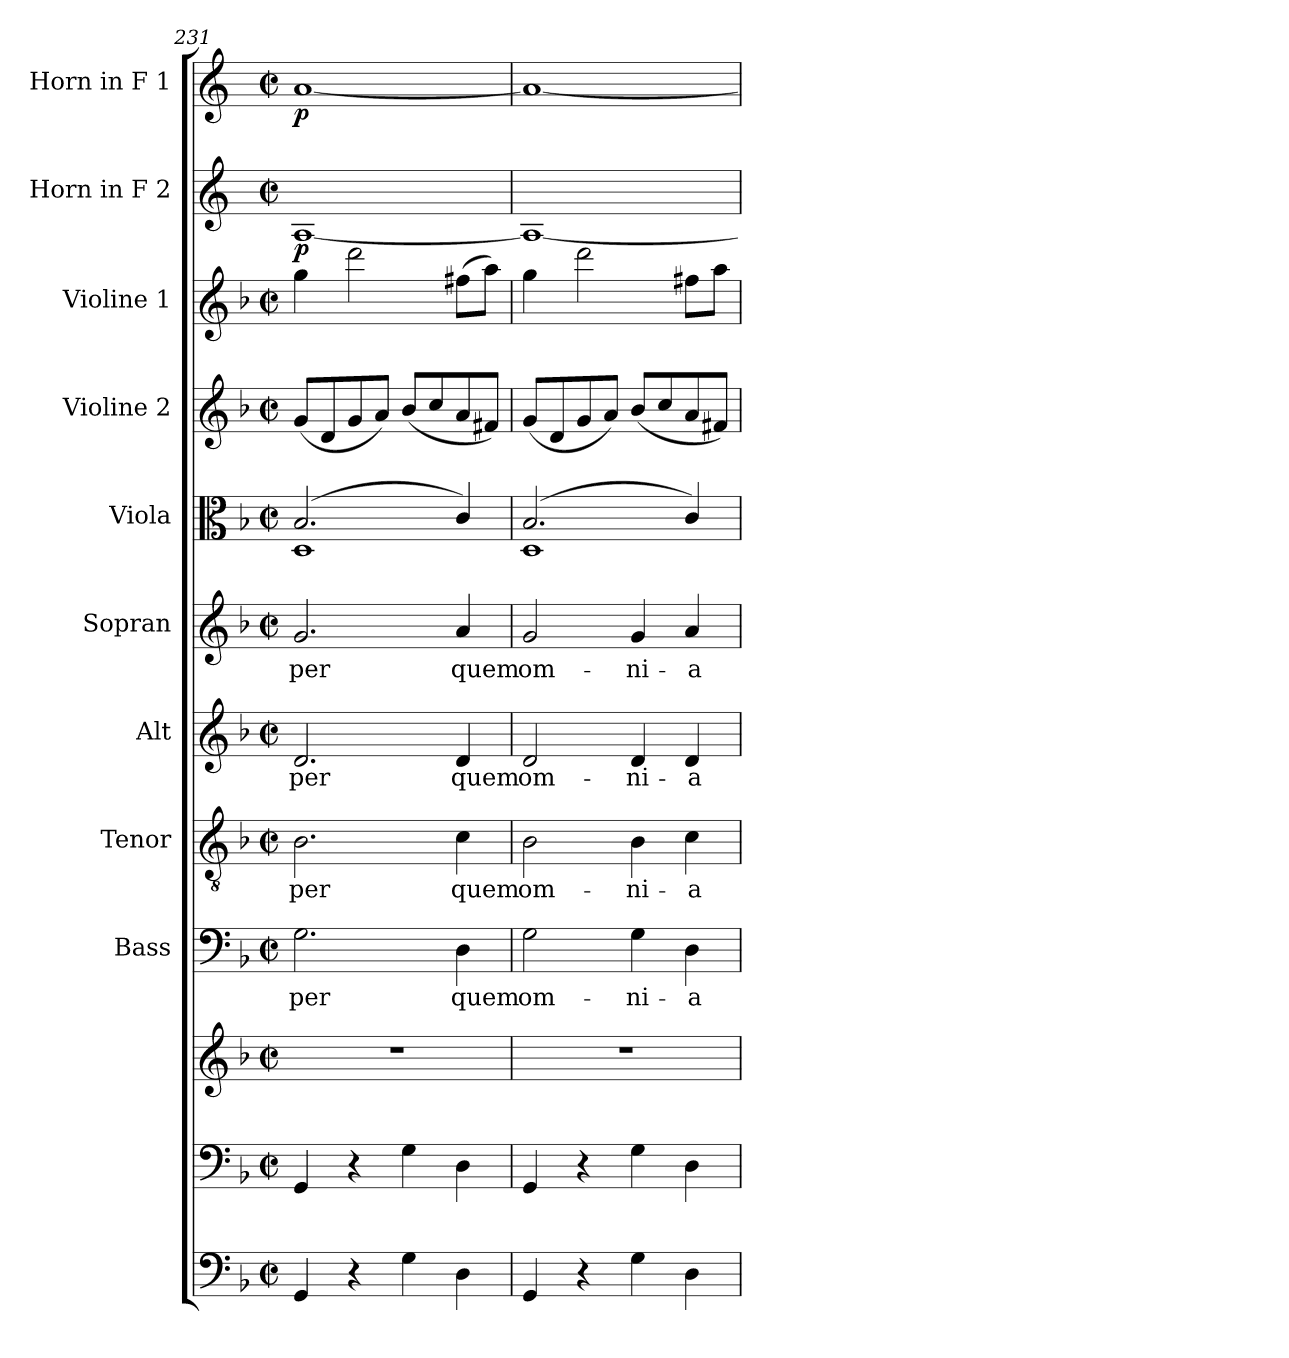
**kern	**kern	**kern	**kern	**text	**kern	**text	**kern	**text	**kern	**text	**kern	**kern	**kern	**kern	**dynam	**kern	**dynam
*part11	*part10	*part10	*part9	*part9	*part8	*part8	*part7	*part7	*part6	*part6	*part5	*part4	*part3	*part2	*part2	*part1	*part1
*staff12	*staff11	*staff10	*staff9	*staff9	*staff8	*staff8	*staff7	*staff7	*staff6	*staff6	*staff5	*staff4	*staff3	*staff2	*staff2	*staff1	*staff1
*	*	*	*I"Bass	*	*I"Tenor	*	*I"Alt	*	*I"Sopran	*	*I"Viola	*I"Violine 2	*I"Violine 1	*I"Horn in F 2	*	*I"Horn in F 1	*
*	*	*	*I'B.	*	*I'T.	*	*I'A.	*	*I'S.	*	*I'Vla.	*I'Vl. 2	*I'Vl. 1	*	*	*	*
!!LO:PB:g=z
*clefF4	*clefF4	*clefG2	*clefF4	*	*clefGv2	*	*clefG2	*	*clefG2	*	*clefC3	*clefG2	*clefG2	*clefG2	*	*clefG2	*
*ITrd7c12	*	*	*	*	*	*	*	*	*	*	*	*	*	*ITrd4c7	*	*ITrd4c7	*
*k[b-]	*k[b-]	*k[b-]	*k[b-]	*	*k[b-]	*	*k[b-]	*	*k[b-]	*	*k[b-]	*k[b-]	*k[b-]	*k[b-]	*	*k[b-]	*
*F:	*F:	*F:	*F:	*	*F:	*	*F:	*	*F:	*	*F:	*F:	*F:	*F:	*	*F:	*
*M2/2	*M2/2	*M2/2	*M2/2	*	*M2/2	*	*M2/2	*	*M2/2	*	*M2/2	*M2/2	*M2/2	*M2/2	*	*M2/2	*
*met(c|)	*met(c|)	*met(c|)	*met(c|)	*	*met(c|)	*	*met(c|)	*	*met(c|)	*	*met(c|)	*met(c|)	*met(c|)	*met(c|)	*	*met(c|)	*
=231	=231	=231	=231	=231	=231	=231	=231	=231	=231	=231	=231	=231	=231	=231	=231	=231	=231
!	!	!	!	!LO:LY:b	!	!LO:LY:b	!	!LO:LY:b	!	!LO:LY:b	!	!	!	!	!LO:DY:b	!	!LO:DY:b
*	*	*	*	*	*	*	*	*	*	*	*^	*	*	*	*	*	*
4GGG/	4GG/	1r	2.G\	per	2.B-\	per	2.d/	per	2.g/	per	(2.B-/	1D	(<8g/L	4gg\	[1D	p	[1d	p
.	.	.	.	.	.	.	.	.	.	.	.	.	8d/	.	.	.	.	.
4r	4r	.	.	.	.	.	.	.	.	.	.	.	8g/	2ddd\	.	.	.	.
.	.	.	.	.	.	.	.	.	.	.	.	.	8a/J)	.	.	.	.	.
4GG\	4G\	.	.	.	.	.	.	.	.	.	.	.	(<8b-/L	.	.	.	.	.
.	.	.	.	.	.	.	.	.	.	.	.	.	8cc/	.	.	.	.	.
!	!	!	!	!LO:LY:b	!	!LO:LY:b	!	!LO:LY:b	!	!LO:LY:b	!	!	!	!	!	!	!	!
4DD\	4D\	.	4D\	quem	4c\	quem	4d/	quem	4a/	quem	4c/)	.	8a/	(>8ff#X\L	.	.	.	.
.	.	.	.	.	.	.	.	.	.	.	.	.	8f#X/J)	8aa\J)	.	.	.	.
=232	=232	=232	=232	=232	=232	=232	=232	=232	=232	=232	=232	=232	=232	=232	=232	=232	=232	=232
!	!	!	!	!LO:LY:b	!	!LO:LY:b	!	!LO:LY:b	!	!LO:LY:b	!	!	!	!	!	!	!	!
4GGG/	4GG/	1r	2G\	om-	2B-\	om-	2d/	om-	2g/	om-	(2.B-/	1D	(<8g/L	4gg\	1D_	.	1d_	.
.	.	.	.	.	.	.	.	.	.	.	.	.	8d/	.	.	.	.	.
4r	4r	.	.	.	.	.	.	.	.	.	.	.	8g/	2ddd\	.	.	.	.
.	.	.	.	.	.	.	.	.	.	.	.	.	8a/J)	.	.	.	.	.
!	!	!	!	!LO:LY:b	!	!LO:LY:b	!	!LO:LY:b	!	!LO:LY:b	!	!	!	!	!	!	!	!
4GG\	4G\	.	4G\	-ni-	4B-\	-ni-	4d/	-ni-	4g/	-ni-	.	.	(<8b-/L	.	.	.	.	.
.	.	.	.	.	.	.	.	.	.	.	.	.	8cc/	.	.	.	.	.
!	!	!	!	!LO:LY:b	!	!LO:LY:b	!	!LO:LY:b	!	!LO:LY:b	!	!	!	!	!	!	!	!
4DD\	4D\	.	4D\	-a	4c\	-a	4d/	-a	4a/	-a	4c/)	.	8a/	8ff#X\L	.	.	.	.
.	.	.	.	.	.	.	.	.	.	.	.	.	8f#X/J)	8aa\J	.	.	.	.
*	*	*	*	*	*	*	*	*	*	*	*v	*v	*	*	*	*	*	*
=	=	=	=	=	=	=	=	=	=	=	=	=	=	=	=	=	=
*-	*-	*-	*-	*-	*-	*-	*-	*-	*-	*-	*-	*-	*-	*-	*-	*-	*-
